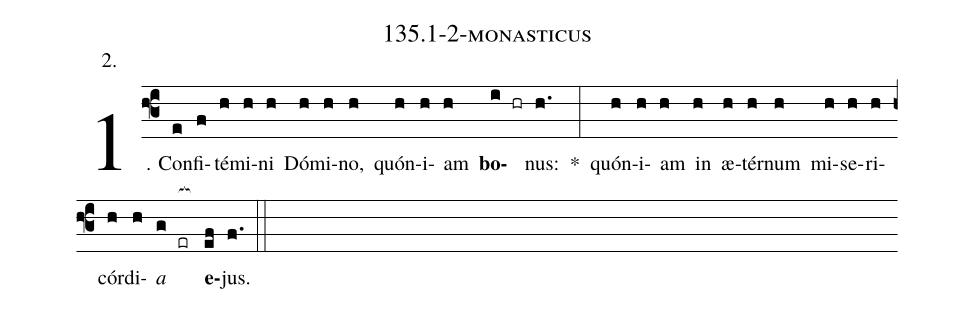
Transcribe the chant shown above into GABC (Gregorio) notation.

name: 135.1-2-monasticus;
annotation: 2.;
%%
(f3)1. Con(e)fi(f)té(h)mi(h)ni(h) Dó(h)mi(h)no,(h) quón(h)i(h)am(h) <b>bo</b>(i hr)nus:(h.) *(:) quón(h)i(h)am(h) in(h) æ(h)tér(h)num(h) mi(h)se(h)ri(h)cór(h)di(h)<i>a</i>(g er[ocb:1{]) <b>e</b>(ef[ocb:0}])jus.(f.) (::)
